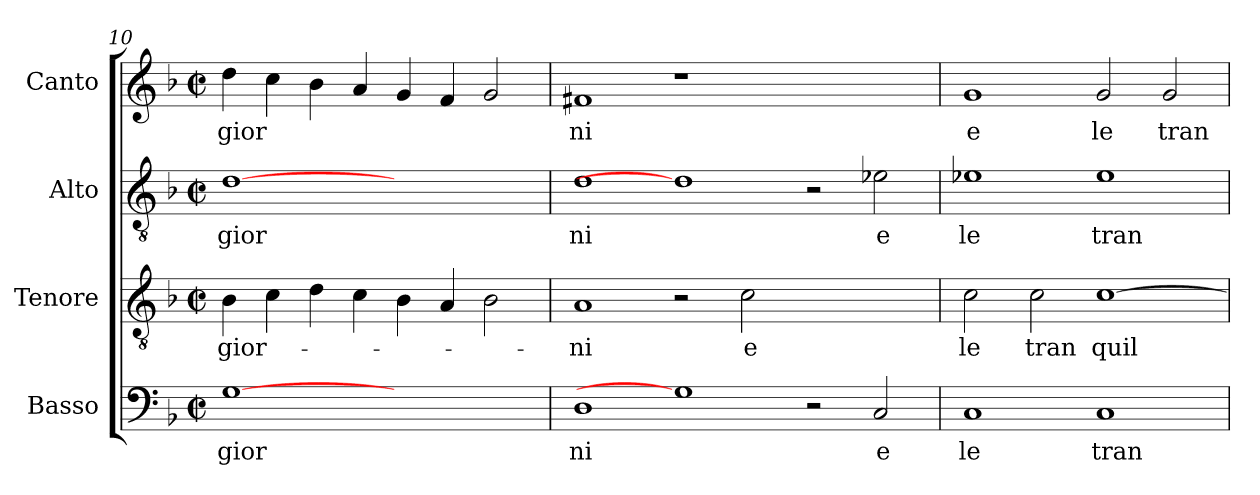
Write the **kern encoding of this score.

**kern	**text	**kern	**text	**kern	**text	**kern	**text
*part4	*part4	*part3	*part3	*part2	*part2	*part1	*part1
*staff4	*staff4	*staff3	*staff3	*staff2	*staff2	*staff1	*staff1
*I"Basso	*	*I"Tenore	*	*I"Alto	*	*I"Canto	*
*clefF4	*	*clefGv2	*	*clefGv2	*	*clefG2	*
*k[b-]	*	*k[b-]	*	*k[b-]	*	*k[b-]	*
*F:	*	*F:	*	*F:	*	*F:	*
*M2/2	*	*M2/2	*	*M2/2	*	*M2/2	*
*met(c|)	*	*met(c|)	*	*met(c|)	*	*met(c|)	*
=10	=10	=10	=10	=10	=10	=10	=10
!	!LO:LY:b:cj	!	!LO:LY:b	!	!LO:LY:b:cj	!	!LO:LY:b
[1G	gior	4B-\	gior-	[1d	gior	4dd\	gior
.	.	4c\	.	.	.	4cc\	.
.	.	4d\	.	.	.	4b-\	.
.	.	4c\	.	.	.	4a/	.
1ryy	.	4B-\	.	1ryy	.	4g/	.
.	.	4A/	.	.	.	4f/	.
.	.	2B-\	.	.	.	2g/	.
!!LO:LB:g=z
=11	=11	=11	=11	=11	=11	=11	=11
!	!LO:LY:b:cj	!	!LO:LY:b:cj	!	!LO:LY:b:cj	!	!LO:LY:b:cj
1D	ni	1A	-ni	1d	ni	1f#X	ni
1G]	.	2r	.	1d]	.	1r	.
!	!	!	!LO:LY:b:cj	!	!	!	!
.	.	2c\	e	.	.	.	.
2r	.	1ryy	.	2r	.	1ryy	.
!	!LO:LY:b:cj	!	!	!	!LO:LY:b:cj	!	!
2C/	e	.	.	2e-X\	e	.	.
=12	=12	=12	=12	=12	=12	=12	=12
!	!LO:LY:b:cj	!	!LO:LY:b:cj	!	!LO:LY:b:cj	!	!LO:LY:b:cj
1C	le	2c\	le	1e-X	le	1g	e
!	!	!	!LO:LY:b:cj	!	!	!	!
.	.	2c\	tran	.	.	.	.
!	!LO:LY:b:cj	!	!LO:LY:b	!	!LO:LY:b:cj	!	!LO:LY:b:cj
1C	tran-	[>1c	quil	1e-	tran	2g/	le
!	!	!	!	!	!	!	!LO:LY:b:cj
.	.	.	.	.	.	2g/	tran
=	=	=	=	=	=	=	=
*-	*-	*-	*-	*-	*-	*-	*-
